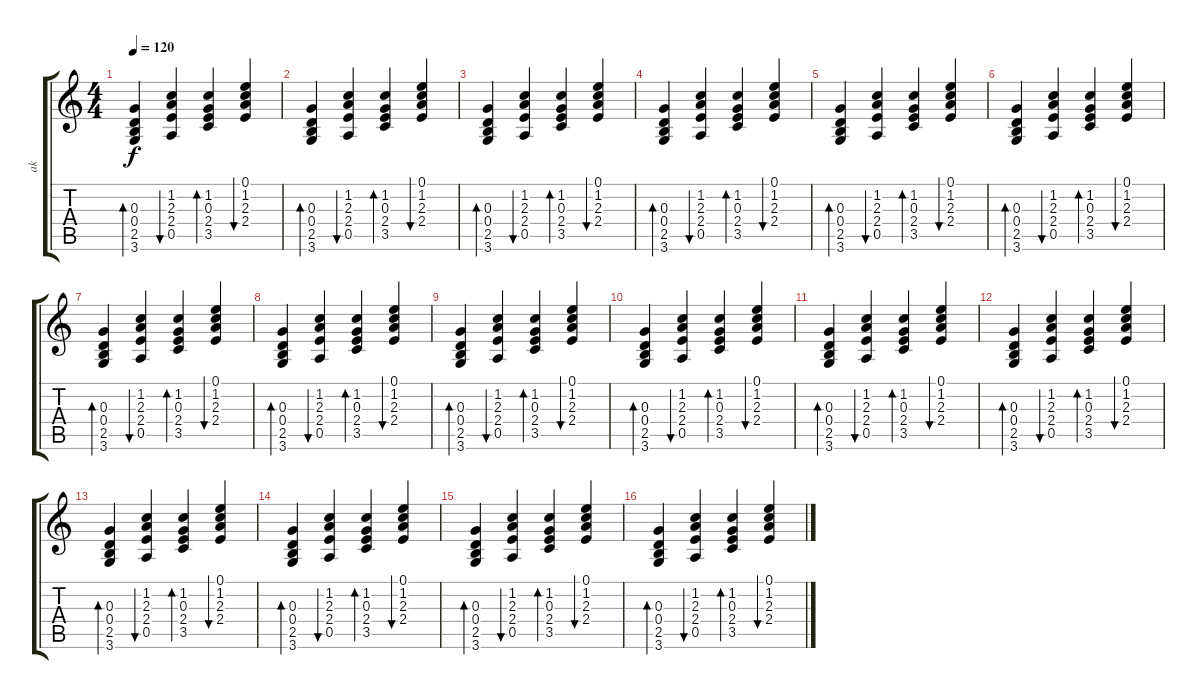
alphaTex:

\track ("ak" "ak") {instrument acousticguitarnylon}
\staff {score tabs}
\tuning (E4 B3 G3 D3 A2 E2) {hide}
\ts (4 4)
\tempo 120
\clef g2
\ks c
(0.3 0.4 2.5 3.6).4{bd 60 dy f} (1.2 2.3 2.4 0.5).4{bu 60} (1.2 0.3 2.4 3.5).4{bd 60} (0.1 1.2 2.3 2.4).4{bu 60} |
(0.3 0.4 2.5 3.6).4{bd 60} (1.2 2.3 2.4 0.5).4{bu 60} (1.2 0.3 2.4 3.5).4{bd 60} (0.1 1.2 2.3 2.4).4{bu 60} |
(0.3 0.4 2.5 3.6).4{bd 60} (1.2 2.3 2.4 0.5).4{bu 60} (1.2 0.3 2.4 3.5).4{bd 60} (0.1 1.2 2.3 2.4).4{bu 60} |
(0.3 0.4 2.5 3.6).4{bd 60} (1.2 2.3 2.4 0.5).4{bu 60} (1.2 0.3 2.4 3.5).4{bd 60} (0.1 1.2 2.3 2.4).4{bu 60} |
(0.3 0.4 2.5 3.6).4{bd 60} (1.2 2.3 2.4 0.5).4{bu 60} (1.2 0.3 2.4 3.5).4{bd 60} (0.1 1.2 2.3 2.4).4{bu 60} |
(0.3 0.4 2.5 3.6).4{bd 60} (1.2 2.3 2.4 0.5).4{bu 60} (1.2 0.3 2.4 3.5).4{bd 60} (0.1 1.2 2.3 2.4).4{bu 60} |
(0.3 0.4 2.5 3.6).4{bd 60} (1.2 2.3 2.4 0.5).4{bu 60} (1.2 0.3 2.4 3.5).4{bd 60} (0.1 1.2 2.3 2.4).4{bu 60} |
(0.3 0.4 2.5 3.6).4{bd 60} (1.2 2.3 2.4 0.5).4{bu 60} (1.2 0.3 2.4 3.5).4{bd 60} (0.1 1.2 2.3 2.4).4{bu 60} |
(0.3 0.4 2.5 3.6).4{bd 60} (1.2 2.3 2.4 0.5).4{bu 60} (1.2 0.3 2.4 3.5).4{bd 60} (0.1 1.2 2.3 2.4).4{bu 60} |
(0.3 0.4 2.5 3.6).4{bd 60} (1.2 2.3 2.4 0.5).4{bu 60} (1.2 0.3 2.4 3.5).4{bd 60} (0.1 1.2 2.3 2.4).4{bu 60} |
(0.3 0.4 2.5 3.6).4{bd 60} (1.2 2.3 2.4 0.5).4{bu 60} (1.2 0.3 2.4 3.5).4{bd 60} (0.1 1.2 2.3 2.4).4{bu 60} |
(0.3 0.4 2.5 3.6).4{bd 60} (1.2 2.3 2.4 0.5).4{bu 60} (1.2 0.3 2.4 3.5).4{bd 60} (0.1 1.2 2.3 2.4).4{bu 60} |
(0.3 0.4 2.5 3.6).4{bd 60} (1.2 2.3 2.4 0.5).4{bu 60} (1.2 0.3 2.4 3.5).4{bd 60} (0.1 1.2 2.3 2.4).4{bu 60} |
(0.3 0.4 2.5 3.6).4{bd 60} (1.2 2.3 2.4 0.5).4{bu 60} (1.2 0.3 2.4 3.5).4{bd 60} (0.1 1.2 2.3 2.4).4{bu 60} |
(0.3 0.4 2.5 3.6).4{bd 60} (1.2 2.3 2.4 0.5).4{bu 60} (1.2 0.3 2.4 3.5).4{bd 60} (0.1 1.2 2.3 2.4).4{bu 60} |
(0.3 0.4 2.5 3.6).4{bd 60} (1.2 2.3 2.4 0.5).4{bu 60} (1.2 0.3 2.4 3.5).4{bd 60} (0.1 1.2 2.3 2.4).4{bu 60}
